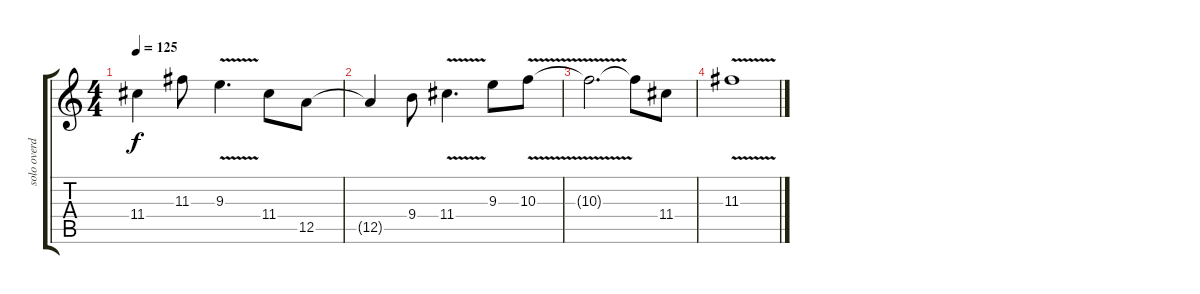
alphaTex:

\track ("solo overdub" "solo overd") {instrument distortionguitar}
\staff {score tabs}
\tuning (E4 B3 G3 D3 A2 D2) {hide}
\ts (4 4)
\tempo 125
\clef g2
\ks c
11.4{t}.4{dy f} 11.3.8 9.3{v}.4{d} 11.4.8 12.5.8 |
12.5{t}.4 9.4.8 11.4{v}.4{d} 9.3.8 10.3{v}.8 |
10.3{t}.2{d} 10.3{t}.8 11.4.8 |
11.3{v}.1
